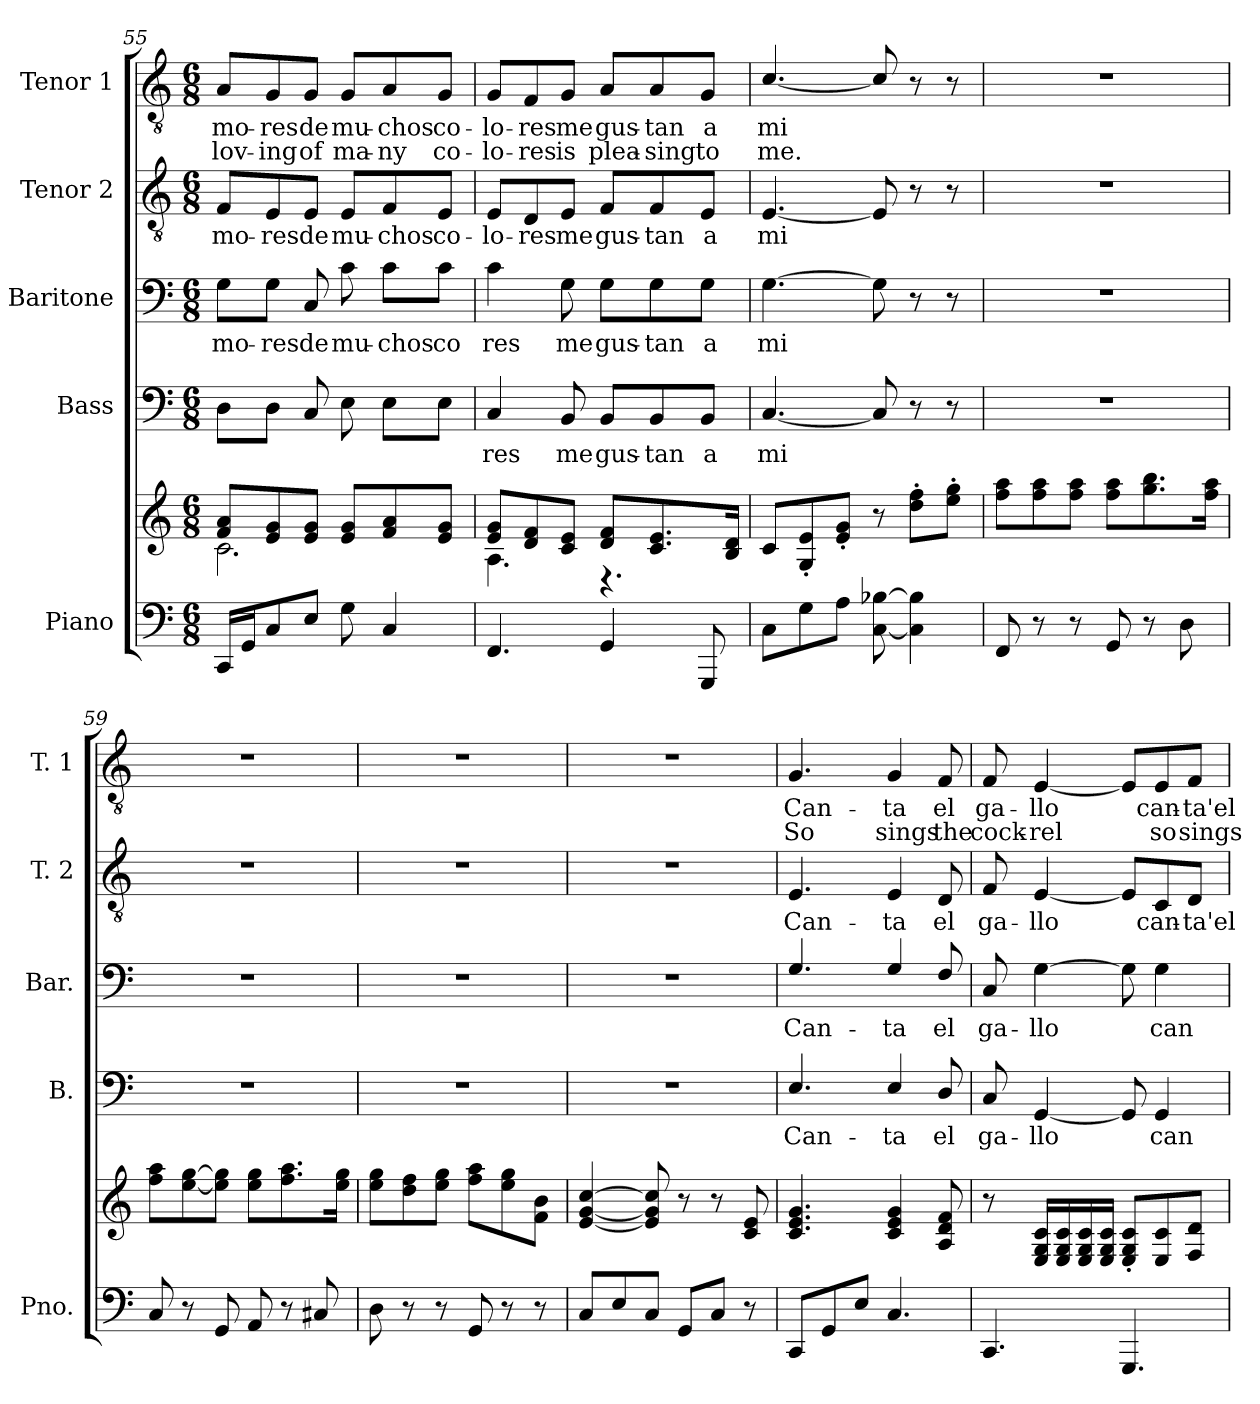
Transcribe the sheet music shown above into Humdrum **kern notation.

**kern	**kern	**kern	**text	**kern	**text	**kern	**text	**kern	**text	**text
*part5	*part5	*part4	*part4	*part3	*part3	*part2	*part2	*part1	*part1	*part1
*staff6	*staff5	*staff4	*staff4	*staff3	*staff3	*staff2	*staff2	*staff1	*staff1	*staff1
*I"Piano	*	*I"Bass	*	*I"Baritone	*	*I"Tenor 2	*	*I"Tenor 1	*	*
*I'Pno.	*	*I'B.	*	*I'Bar.	*	*I'T. 2	*	*I'T. 1	*	*
!!LO:PB:g=z
*clefF4	*clefG2	*clefF4	*	*clefF4	*	*clefGv2	*	*clefGv2	*	*
*k[]	*k[]	*k[]	*	*k[]	*	*k[]	*	*k[]	*	*
*M6/8	*M6/8	*M6/8	*	*M6/8	*	*M6/8	*	*M6/8	*	*
=55	=55	=55	=55	=55	=55	=55	=55	=55	=55	=55
*	*^	*	*	*	*	*	*	*	*	*
!	!	!	!	!	!	!LO:LY:b	!	!LO:LY:b	!	!LO:LY:b	!LO:LY:b
16CC/LL	8f/ 8a/L	2.c\	8D\L	.	8G\L	-mo-	8F/L	-mo-	8A/L	-mo-	lov-
16GG/J	.	.	.	.	.	.	.	.	.	.	.
!	!	!	!	!	!	!LO:LY:b	!	!LO:LY:b	!	!LO:LY:b	!LO:LY:b
8C/	8e/ 8g/	.	8D\J	.	8G\J	-res	8E/	-res	8G/	-res	-ing
!	!	!	!	!	!	!LO:LY:b	!	!LO:LY:b	!	!LO:LY:b	!LO:LY:b
8E/J	8e/ 8g/J	.	8C/	.	8C/	de	8E/J	de	8G/J	de	of
!	!	!	!	!	!	!LO:LY:b	!	!LO:LY:b	!	!LO:LY:b	!LO:LY:b
8G\	8e/ 8g/L	.	8E\	.	8c\	mu-	8E/L	mu-	8G/L	mu-	ma-
!	!	!	!	!	!	!LO:LY:b	!	!LO:LY:b	!	!LO:LY:b	!LO:LY:b
4C/	8f/ 8a/	.	8E\L	.	8c\L	-chos	8F/	-chos	8A/	-chos	-ny
!	!	!	!	!	!	!LO:LY:b	!	!LO:LY:b	!	!LO:LY:b	!LO:LY:b
.	8e/ 8g/J	.	8E\J	.	8c\J	co	8E/J	co-	8G/J	co-	co-
=56	=56	=56	=56	=56	=56	=56	=56	=56	=56	=56	=56
!	!	!	!	!LO:LY:b	!	!LO:LY:b	!	!LO:LY:b	!	!LO:LY:b	!LO:LY:b
4.FF/	8e/ 8g/L	4.A\	4C/	-res	4c\	-res	8E/L	-lo-	8G/L	-lo-	-lo-
!	!	!	!	!	!	!	!	!LO:LY:b	!	!LO:LY:b	!LO:LY:b
.	8d/ 8f/	.	.	.	.	.	8D/	-res	8F/	-res	-res
!	!	!	!	!LO:LY:b	!	!LO:LY:b	!	!LO:LY:b	!	!LO:LY:b	!LO:LY:b
.	8c/ 8e/J	.	8BB/	me	8G\	me	8E/J	me	8G/J	me	is
!	!	!	!	!LO:LY:b	!	!LO:LY:b	!	!LO:LY:b	!	!LO:LY:b	!LO:LY:b
4GG/	8d/ 8f/L	4.r	8BB/L	gus-	8G\L	gus-	8F/L	gus-	8A/L	gus-	plea-
!	!	!	!	!LO:LY:b	!	!LO:LY:b	!	!LO:LY:b	!	!LO:LY:b	!LO:LY:b
.	8.c/ 8.e/	.	8BB/	-tan	8G\	-tan	8F/	-tan	8A/	-tan	-sing
!	!	!	!	!LO:LY:b	!	!LO:LY:b	!	!LO:LY:b	!	!LO:LY:b	!LO:LY:b
8GGG/	.	.	8BB/J	a	8G\J	a	8E/J	a	8G/J	a	to
.	16B/ 16d/Jk	.	.	.	.	.	.	.	.	.	.
*	*v	*v	*	*	*	*	*	*	*	*	*
=57	=57	=57	=57	=57	=57	=57	=57	=57	=57	=57
!	!	!	!LO:LY:b	!	!LO:LY:b	!	!LO:LY:b	!	!LO:LY:b	!LO:LY:b
8C\L	8c/L	[<4.C/	mi	[>4.G\	mi	[<4.E/	mi	[<4.c/	mi	me.
8G\	8G/' 8e/'	.	.	.	.	.	.	.	.	.
8A\J	8e/' 8g/'J	.	.	.	.	.	.	.	.	.
[<8C\ [>8B-X\	8r	8C/]	.	8G\]	.	8E/]	.	8c/]	.	.
4C\] 4B-\]	8dd\' 8ff\'L	8r	.	8r	.	8r	.	8r	.	.
.	8ee\' 8gg\'J	8r	.	8r	.	8r	.	8r	.	.
=58	=58	=58	=58	=58	=58	=58	=58	=58	=58	=58
8FF/	8ff\ 8aa\L	2.r	.	2.r	.	2.r	.	2.r	.	.
8r	8ff\ 8aa\	.	.	.	.	.	.	.	.	.
8r	8ff\ 8aa\J	.	.	.	.	.	.	.	.	.
8GG/	8ff\ 8aa\L	.	.	.	.	.	.	.	.	.
8r	8.gg\ 8.bb\	.	.	.	.	.	.	.	.	.
8D\	.	.	.	.	.	.	.	.	.	.
.	16ff\ 16aa\Jk	.	.	.	.	.	.	.	.	.
!!LO:LB:g=z
=59	=59	=59	=59	=59	=59	=59	=59	=59	=59	=59
8C/	8ff\ 8aa\L	2.r	.	2.r	.	2.r	.	2.r	.	.
8r	[<8ee\ [>8gg\	.	.	.	.	.	.	.	.	.
8GG/	8ee\] 8gg\]J	.	.	.	.	.	.	.	.	.
8AA/	8ee\ 8gg\L	.	.	.	.	.	.	.	.	.
8r	8.ff\ 8.aa\	.	.	.	.	.	.	.	.	.
8C#X/	.	.	.	.	.	.	.	.	.	.
.	16ee\ 16gg\Jk	.	.	.	.	.	.	.	.	.
=60	=60	=60	=60	=60	=60	=60	=60	=60	=60	=60
8D\	8ee\ 8gg\L	2.r	.	2.r	.	2.r	.	2.r	.	.
8r	8dd\ 8ff\	.	.	.	.	.	.	.	.	.
8r	8ee\ 8gg\J	.	.	.	.	.	.	.	.	.
8GG/	8ff\ 8aa\L	.	.	.	.	.	.	.	.	.
8r	8ee\ 8gg\	.	.	.	.	.	.	.	.	.
8r	8f\ 8b\J	.	.	.	.	.	.	.	.	.
=61	=61	=61	=61	=61	=61	=61	=61	=61	=61	=61
8C/L	[<4e/ [<4g/ [>4cc/	2.r	.	2.r	.	2.r	.	2.r	.	.
8E/	.	.	.	.	.	.	.	.	.	.
8C/J	8e/] 8g/] 8cc/]	.	.	.	.	.	.	.	.	.
8GG/L	8r	.	.	.	.	.	.	.	.	.
8C/J	8r	.	.	.	.	.	.	.	.	.
8r	8c/ 8e/	.	.	.	.	.	.	.	.	.
=62	=62	=62	=62	=62	=62	=62	=62	=62	=62	=62
!	!	!	!LO:LY:b	!	!LO:LY:b	!	!LO:LY:b	!	!LO:LY:b	!LO:LY:b
8CC/L	4.c/ 4.e/ 4.g/	4.E/	Can-	4.G/	Can-	4.E/	Can-	4.G/	Can-	So
8GG/	.	.	.	.	.	.	.	.	.	.
8E/J	.	.	.	.	.	.	.	.	.	.
!	!	!	!LO:LY:b	!	!LO:LY:b	!	!LO:LY:b	!	!LO:LY:b	!LO:LY:b
4.C/	4c/ 4e/ 4g/	4E/	-ta	4G/	-ta	4E/	-ta	4G/	-ta	sings
!	!	!	!LO:LY:b	!	!LO:LY:b	!	!LO:LY:b	!	!LO:LY:b	!LO:LY:b
.	8A/ 8d/ 8f/	8D/	el	8F/	el	8D/	el	8F/	el	the
=63	=63	=63	=63	=63	=63	=63	=63	=63	=63	=63
!	!	!	!LO:LY:b	!	!LO:LY:b	!	!LO:LY:b	!	!LO:LY:b	!LO:LY:b
4.CC/	8r	8C/	ga-	8C/	ga-	8F/	ga-	8F/	ga-	cock-
!	!	!	!LO:LY:b	!	!LO:LY:b	!	!LO:LY:b	!	!LO:LY:b	!LO:LY:b
.	16E/ 16G/ 16c/LL	[4GG/	-llo	[4G\	-llo	[4E/	-llo	[4E/	-llo	-rel
.	16E/ 16G/ 16c/	.	.	.	.	.	.	.	.	.
.	16E/ 16G/ 16c/	.	.	.	.	.	.	.	.	.
.	16E/ 16G/ 16c/JJ	.	.	.	.	.	.	.	.	.
4.GGG/	8E/' 8G/' 8c/'L	8GG/]	.	8G\]	.	8E/L]	.	8E/L]	.	.
!	!	!	!LO:LY:b	!	!LO:LY:b	!	!LO:LY:b	!	!LO:LY:b	!LO:LY:b
.	8E/ 8c/	4GG/	can	4G\	can	8C/	can-	8E/	can-	so
!	!	!	!	!	!	!	!LO:LY:b	!	!LO:LY:b	!LO:LY:b
.	8F/ 8d/J	.	.	.	.	8D/J	-ta'el	8F/J	-ta'el	sings
=	=	=	=	=	=	=	=	=	=	=
*-	*-	*-	*-	*-	*-	*-	*-	*-	*-	*-
